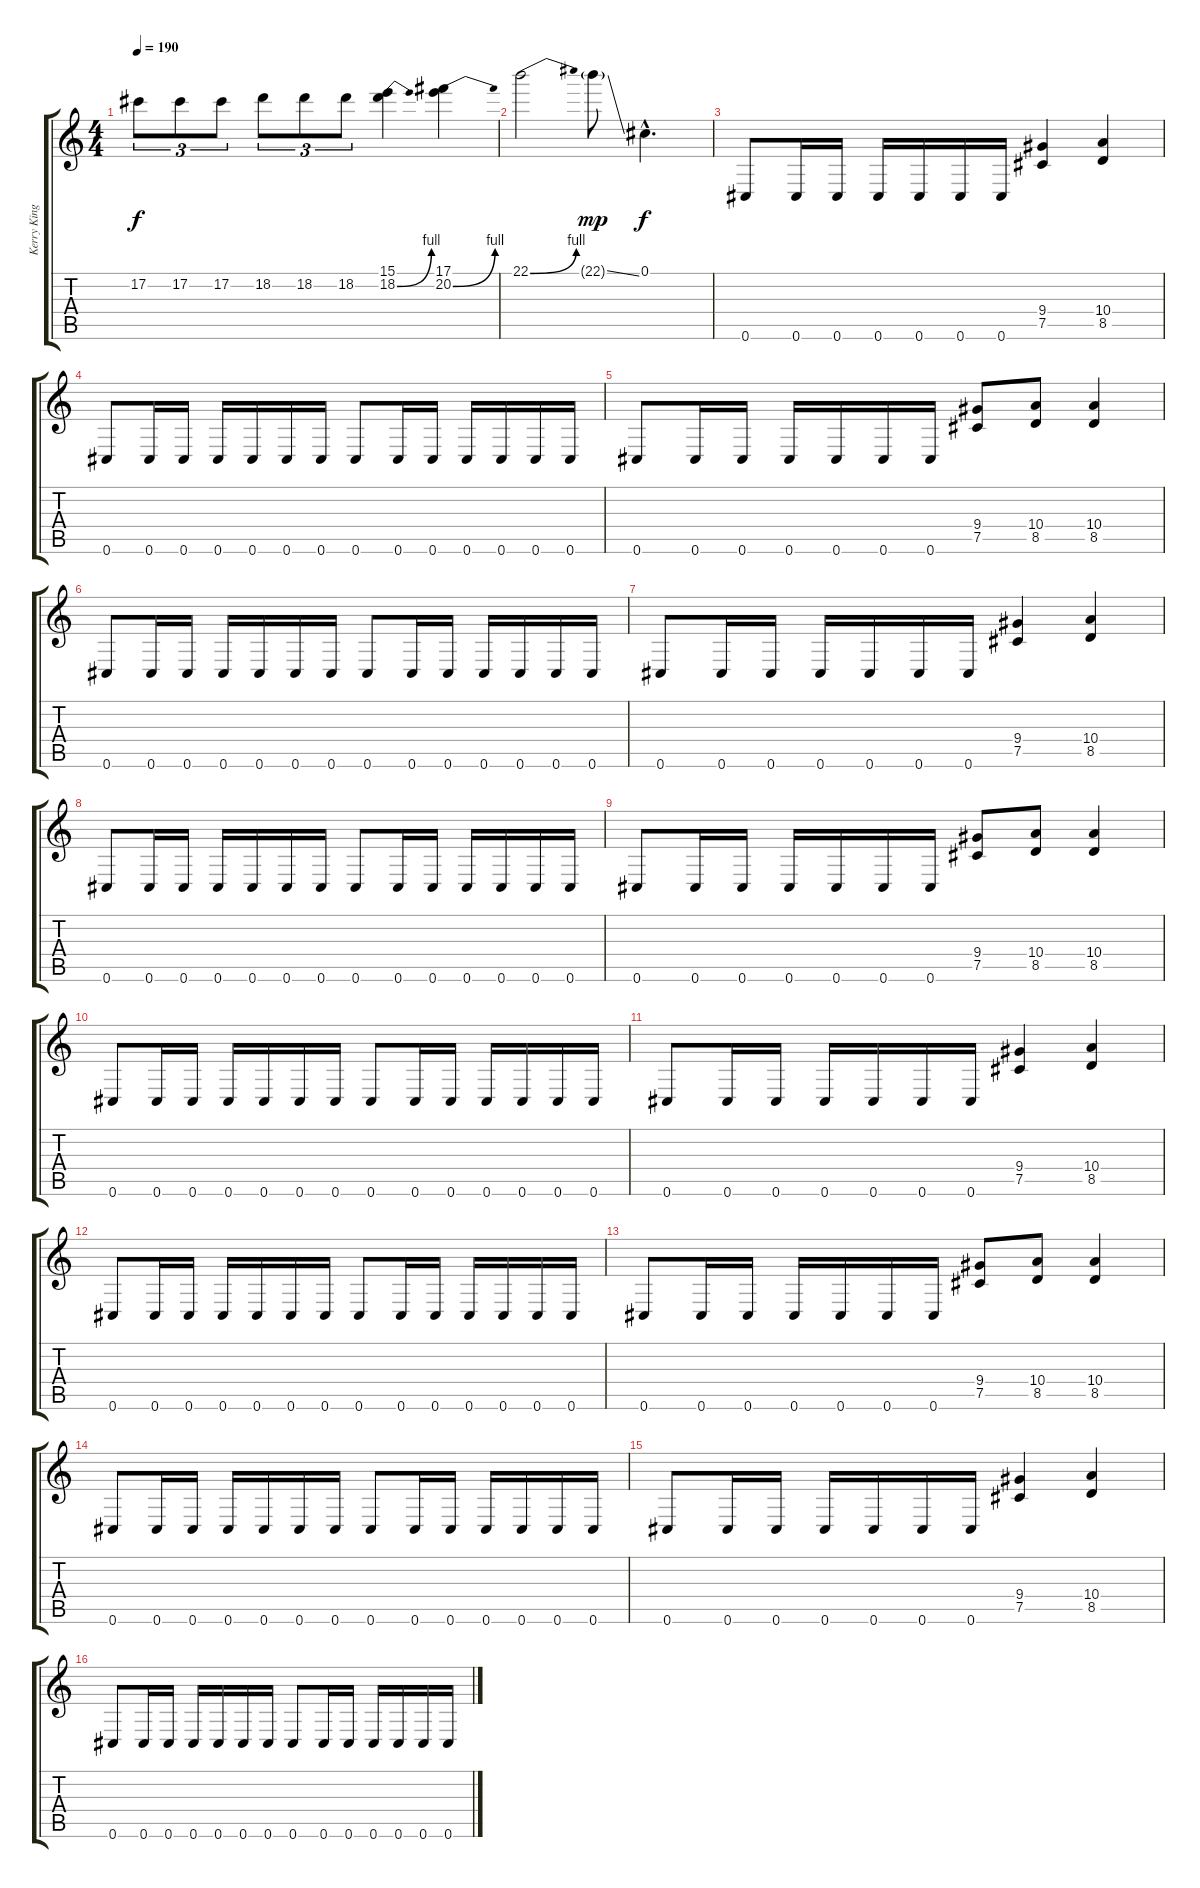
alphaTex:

\track ("Kerry King" "Kerry King") {instrument distortionguitar}
\staff {score tabs}
\tuning (Db4 Ab3 E3 B2 Gb2 Db2) {hide}
\ts (4 4)
\tempo 190
\clef g2
\ks c
17.2.8{tu (3 2) dy f} 17.2.8{tu (3 2)} 17.2.8{tu (3 2)} 18.2.8{tu (3 2)} 18.2.8{tu (3 2)} 18.2.8{tu (3 2)} (15.1 18.2{be (bend 0 0 60 4)}).4 (17.1 20.2{be (bend 0 0 60 4)}).4 |
22.1{be (bend 0 0 60 4)}.2 22.1{ss g}.8{dy mp} 0.1{hac}.4{d dy f} |
0.6.8 0.6.16 0.6.16 0.6.16 0.6.16 0.6.16 0.6.16 (9.4 7.5).4 (10.4 8.5).4 |
0.6.8 0.6.16 0.6.16 0.6.16 0.6.16 0.6.16 0.6.16 0.6.8 0.6.16 0.6.16 0.6.16 0.6.16 0.6.16 0.6.16 |
0.6.8 0.6.16 0.6.16 0.6.16 0.6.16 0.6.16 0.6.16 (9.4 7.5).8 (10.4 8.5).8 (10.4 8.5).4 |
0.6.8 0.6.16 0.6.16 0.6.16 0.6.16 0.6.16 0.6.16 0.6.8 0.6.16 0.6.16 0.6.16 0.6.16 0.6.16 0.6.16 |
0.6.8 0.6.16 0.6.16 0.6.16 0.6.16 0.6.16 0.6.16 (9.4 7.5).4 (10.4 8.5).4 |
0.6.8 0.6.16 0.6.16 0.6.16 0.6.16 0.6.16 0.6.16 0.6.8 0.6.16 0.6.16 0.6.16 0.6.16 0.6.16 0.6.16 |
0.6.8 0.6.16 0.6.16 0.6.16 0.6.16 0.6.16 0.6.16 (9.4 7.5).8 (10.4 8.5).8 (10.4 8.5).4 |
0.6.8 0.6.16 0.6.16 0.6.16 0.6.16 0.6.16 0.6.16 0.6.8 0.6.16 0.6.16 0.6.16 0.6.16 0.6.16 0.6.16 |
0.6.8 0.6.16 0.6.16 0.6.16 0.6.16 0.6.16 0.6.16 (9.4 7.5).4 (10.4 8.5).4 |
0.6.8 0.6.16 0.6.16 0.6.16 0.6.16 0.6.16 0.6.16 0.6.8 0.6.16 0.6.16 0.6.16 0.6.16 0.6.16 0.6.16 |
0.6.8 0.6.16 0.6.16 0.6.16 0.6.16 0.6.16 0.6.16 (9.4 7.5).8 (10.4 8.5).8 (10.4 8.5).4 |
0.6.8 0.6.16 0.6.16 0.6.16 0.6.16 0.6.16 0.6.16 0.6.8 0.6.16 0.6.16 0.6.16 0.6.16 0.6.16 0.6.16 |
0.6.8 0.6.16 0.6.16 0.6.16 0.6.16 0.6.16 0.6.16 (9.4 7.5).4 (10.4 8.5).4 |
0.6.8 0.6.16 0.6.16 0.6.16 0.6.16 0.6.16 0.6.16 0.6.8 0.6.16 0.6.16 0.6.16 0.6.16 0.6.16 0.6.16
